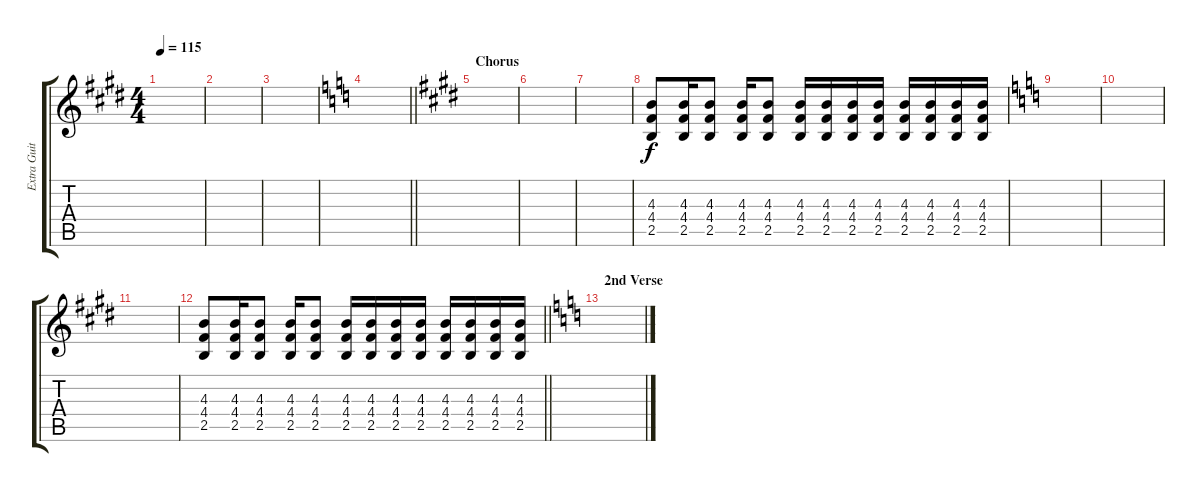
\track ("Extra Guitar" "Extra Guit") {instrument distortionguitar}
\staff {score tabs}
\tuning (E4 B3 G3 D3 A2 E2) {hide}
\ts (4 4)
\tempo 115
\clef g2
\ks e
|
|
|
\barLineRight lightlight
\ks c
|
\section ("" "Chorus")
\ks e
|
|
|
(4.3 4.4 2.5).8{balance 14 instrument distortionguitar} (4.3 4.4 2.5).16 (4.3 4.4 2.5).8 (4.3 4.4 2.5).16 (4.3 4.4 2.5).8 (4.3 4.4 2.5).16 (4.3 4.4 2.5).16 (4.3 4.4 2.5).16 (4.3 4.4 2.5).16 (4.3 4.4 2.5).16 (4.3 4.4 2.5).16 (4.3 4.4 2.5).16 (4.3 4.4 2.5).16 |
\ks c
|
|
\ks e
|
\barLineRight lightlight
(4.3 4.4 2.5).8{balance 14 instrument distortionguitar} (4.3 4.4 2.5).16 (4.3 4.4 2.5).8 (4.3 4.4 2.5).16 (4.3 4.4 2.5).8 (4.3 4.4 2.5).16 (4.3 4.4 2.5).16 (4.3 4.4 2.5).16 (4.3 4.4 2.5).16 (4.3 4.4 2.5).16 (4.3 4.4 2.5).16 (4.3 4.4 2.5).16 (4.3 4.4 2.5).16 |
\section ("" "2nd Verse")
\ks c
